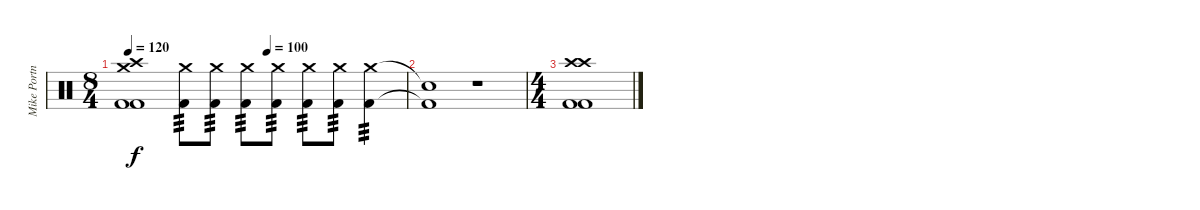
\track ("Mike Portnoy" "Mike Portn") {instrument percussion}
\staff {score}
\articulation defaults
\ts (8 4)
\tempo 120
\tempo (100 0.5)
\clef neutral
\ks c
("Crash medium (hit)" "Crash high (hit)" "Kick (hit) 2" "Kick (hit) 2").1{dy f} ("Crash medium (hit)" "Kick (hit) 2").8{tp 3} ("Crash medium (hit)" "Kick (hit) 2").8{tp 3} ("Crash medium (hit)" "Kick (hit) 2").8{tp 3} ("Crash medium (hit)" "Kick (hit) 2").8{tp 3} ("Crash medium (hit)" "Kick (hit) 2").8{tp 3} ("Crash medium (hit)" "Kick (hit) 2").8{tp 3} ("Crash medium (hit)" "Kick (hit) 2").4{tp 3} |
("Snare (hit)"{t} "Kick (hit) 2"{t}).1 r.1 |
\ts (4 4)
("Kick (hit) 2" "Crash high (hit)" "Crash high (hit)" "Kick (hit) 2").1
